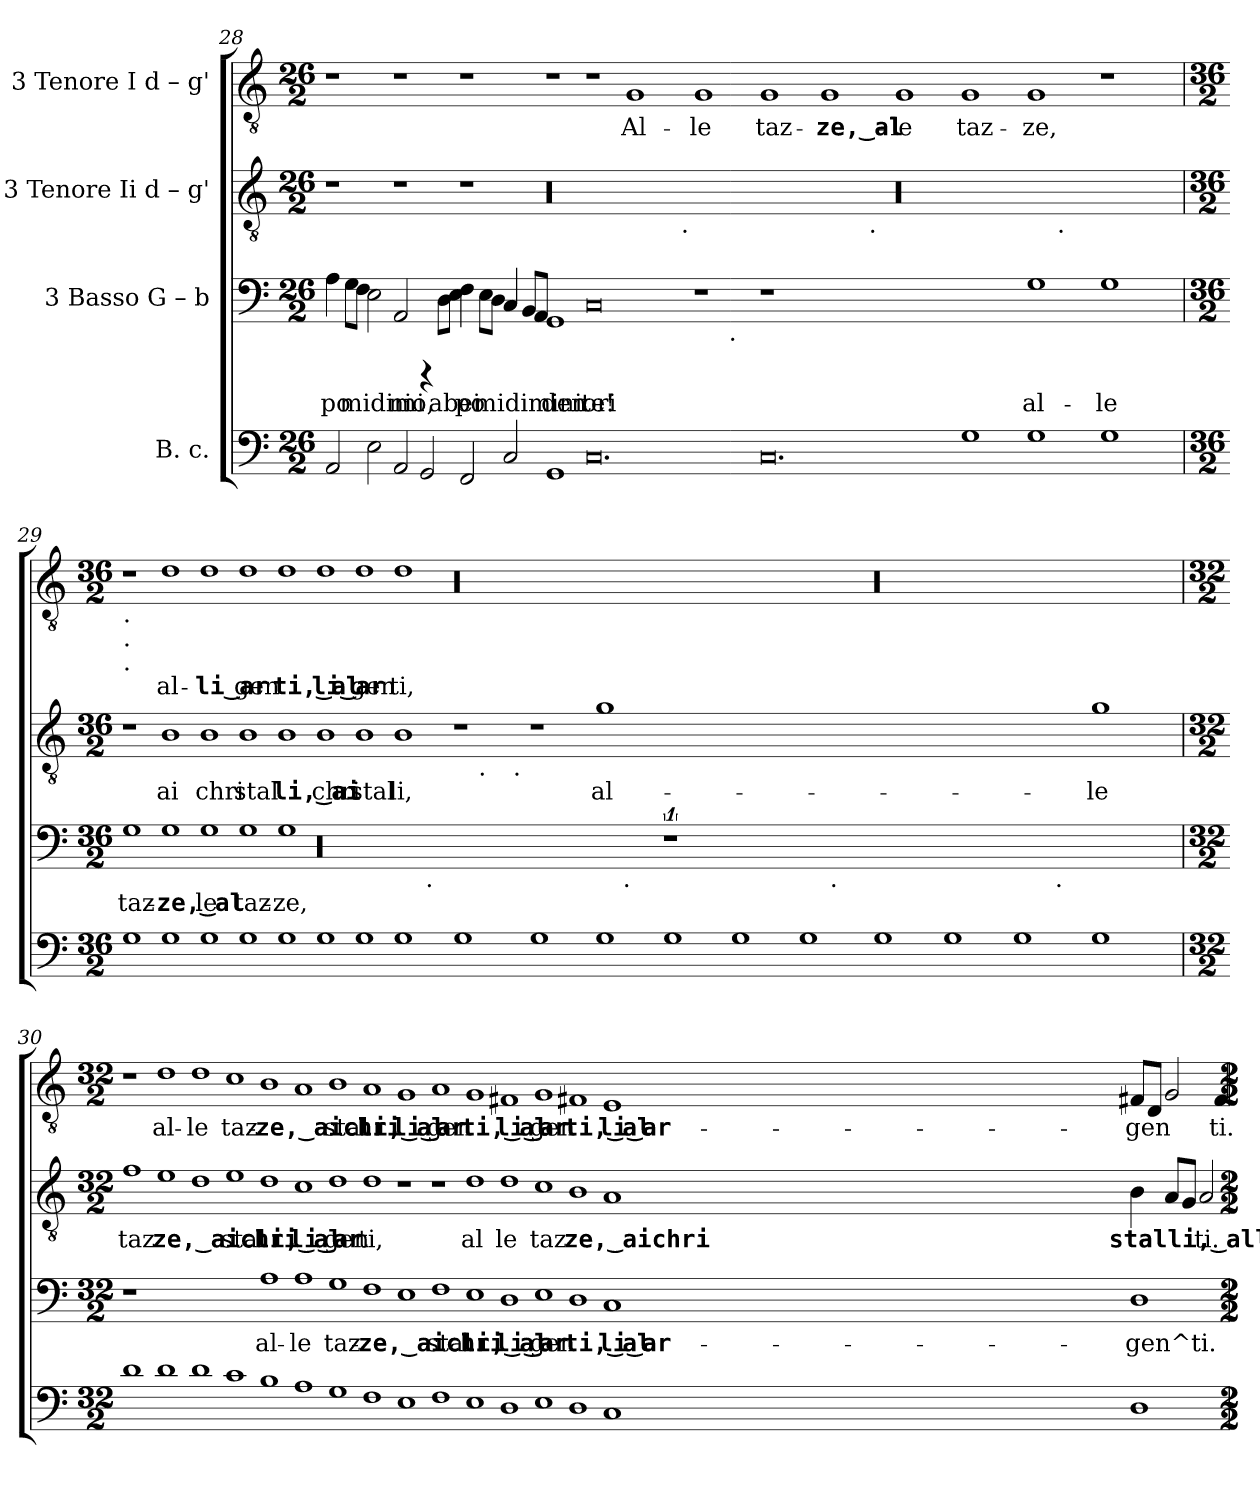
**kern	**kern	**text	**kern	**text	**kern	**text
*part4	*part3	*part3	*part2	*part2	*part1	*part1
*staff4	*staff3	*staff3	*staff2	*staff2	*staff1	*staff1
*I"B. c.	*I"3  Basso  G – b	*	*I"3  Tenore Ii  d – g'	*	*I"3  Tenore I  d – g'	*
!!LO:LB:g=z
*clefF4	*clefF4	*	*clefGv2	*	*clefGv2	*
*k[]	*k[]	*	*k[]	*	*k[]	*
*C:	*C:	*	*C:	*	*C:	*
*M26/2	*M26/2	*	*M26/2	*	*M26/2	*
=28	=28	=28	=28	=28	=28	=28
!	!	!LO:LY:b:rj	!	!	!	!
*	*^	*	*^	*	*	*
*	*	*	*	*	*^	*	*	*
*	*	*	*	*	*	*^	*	*	*
2AA/	4A\	1ryy	po-	1r	1ryy	1ryy	1ryy	.	1r	.
!	!	!	!LO:LY:b:rj	!	!	!	!	!	!	!
.	8G\L	.	-midimi-	.	.	.	.	.	.	.
!	!	!	!LO:LY:b:rj	!	!	!	!	!	!	!
.	8F\J	.	--	.	.	.	.	.	.	.
!	!	!	!LO:LY:b:rj	!	!	!	!	!	!	!
2E\	2E\	.	--	.	.	.	.	.	.	.
!	!	!	!LO:LY:b:rj	!	!	!	!	!	!	!
2AA/	2AA/	1ryy	-nio,	1r	1ryy	1ryy	1ryy	.	1r	.
2GG/	4rCCC	.	.	.	.	.	.	.	.	.
!	!	!	!LO:LY:b:rj	!	!	!	!	!	!	!
.	8D\L	.	abei	.	.	.	.	.	.	.
!	!	!	!LO:LY:b:rj	!	!	!	!	!	!	!
.	8E\J	.	.	.	.	.	.	.	.	.
!	!	!	!LO:LY:b:rj	!	!	!	!	!	!	!
2FF/	4F\	1ryy	po-	1r	1ryy	1ryy	1ryy	.	1r	.
!	!	!	!LO:LY:b:rj	!	!	!	!	!	!	!
.	8E\L	.	-midiminiori-	.	.	.	.	.	.	.
!	!	!	!LO:LY:b:rj	!	!	!	!	!	!	!
.	8D\J	.	--	.	.	.	.	.	.	.
!	!	!	!LO:LY:b:rj	!	!	!	!	!	!	!
2C/	4C/	.	--	.	.	.	.	.	.	.
!	!	!	!LO:LY:b:rj	!	!	!	!	!	!	!
.	8BB/L	.	--	.	.	.	.	.	.	.
!	!	!	!LO:LY:b:rj	!	!	!	!	!	!	!
.	8AA/J	.	--	.	.	.	.	.	.	.
!	!	!	!LO:LY:b:rj	!	!	!	!	!	!	!
1GG	1GG	1ryy	-den-	00.r	1ryy	1ryy	1ryy	.	1r	.
!	!	!	!LO:LY:b:rj	!	!	!	!	!	!	!
0.C	0C	1ryy	-te!	.	1ryy	1ryy	1ryy	.	1r	.
!	!	!	!	!	!	!	!	!	!	!LO:LY:b:cj
.	.	1ryy	.	.	2ryy	1ryy	1ryy	.	1G	Al-
.	.	.	.	.	4ryy	.	.	.	.	.
.	.	.	.	.	16ryy	.	.	.	.	.
.	.	.	.	.	64ryy	.	.	.	.	.
!	!	!	!	!	!LO:TX:b:t=.	!	!	!	!	!
.	.	.	.	.	1ryy	.	.	.	.	.
!	!	!	!	!	!	!	!	!	!	!LO:LY:b:cj
.	1r	2ryy	.	.	.	1ryy	1ryy	.	1G	-le
.	.	16ryy	.	.	.	.	.	.	.	.
!	!	!LO:TX:b:t=.	!	!	!	!	!	!	!	!
.	.	1ryy	.	.	.	.	.	.	.	.
.	.	.	.	.	1ryy	.	.	.	.	.
!	!	!	!	!	!	!	!	!	!	!LO:LY:b:cj
0.C	1r	.	.	.	.	1ryy	1ryy	.	1G	taz-
.	.	1ryy	.	.	.	.	.	.	.	.
.	.	.	.	.	1ryy	.	.	.	.	.
!	!	!	!	!	!	!	!	!	!	!LO:LY:b:cj
.	0.ryy	.	.	.	.	2ryy	1ryy	.	1G	-ze,‿al-
.	.	.	.	.	.	8ryy	.	.	.	.
.	.	1ryy	.	.	.	.	.	.	.	.
.	.	.	.	.	.	32.ryy	.	.	.	.
!	!	!	!	!	!	!LO:TX:b:t=.	!	!	!	!
.	.	.	.	.	.	1ryy	.	.	.	.
.	.	.	.	.	1ryy	.	.	.	.	.
!	!	!	!	!	!	!	!	!	!	!LO:LY:b:cj
.	.	.	.	00r	.	.	1ryy	.	1G	-le
.	.	1ryy	.	.	.	.	.	.	.	.
.	.	.	.	.	.	1ryy	.	.	.	.
.	.	.	.	.	1ryy	.	.	.	.	.
!	!	!	!	!	!	!	!	!	!	!LO:LY:b:cj
1G	.	.	.	.	.	.	1ryy	.	1G	taz-
.	.	1ryy	.	.	.	.	.	.	.	.
.	.	.	.	.	.	1ryy	.	.	.	.
.	.	.	.	.	1ryy	.	.	.	.	.
!	!	!	!LO:LY:b:rj	!	!	!	!	!	!	!LO:LY:b:cj
1G	1G	.	al-	.	.	.	2ryy	.	1G	-ze,
.	.	.	.	.	.	.	64ryy	.	.	.
!	!	!	!	!	!	!	!LO:TX:b:t=.	!	!	!
.	.	.	.	.	.	.	1ryy	.	.	.
.	.	1ryy	.	.	.	.	.	.	.	.
.	.	.	.	.	.	1ryy	.	.	.	.
.	.	.	.	.	1ryy	.	.	.	.	.
!	!	!	!LO:LY:b:rj	!	!	!	!	!	!	!
1G	1G	.	-le	.	.	.	.	.	1r	.
.	.	.	.	.	.	.	4ryy	.	.	.
.	.	4..ryy	.	.	.	.	.	.	.	.
.	.	.	.	.	.	4ryy	.	.	.	.
.	.	.	.	.	.	.	8...ryy	.	.	.
.	.	.	.	.	8ryy	.	.	.	.	.
.	.	.	.	.	.	16ryy	.	.	.	.
.	.	.	.	.	32.ryy	.	.	.	.	.
.	.	.	.	.	.	64ryy	.	.	.	.
*	*v	*v	*	*	*	*	*	*	*	*
*	*	*	*v	*v	*v	*v	*	*	*
!!LO:LB:g=z
=29	=29	=29	=29	=29	=29	=29
*M36/2	*M36/2	*	*M36/2	*	*M36/2	*
*	*^	*	*^	*	*	*
*	*	*	*	*	*^	*	*	*
*	*	*	*	*	*	*^	*	*	*
!	!	!	!	!	!	!	!	!	!LO:TX:b:t=.	!
!	!	!	!	!	!	!	!	!	!LO:TX:b:t=.	!
!	!	!	!	!	!	!	!	!	!LO:TX:b:t=.	!
!	!	!	!LO:LY:b:rj	!	!	!	!	!	!	!
*	*^	*^	*	*	*	*	*	*	*	*
*	*	*	*^	*	*	*	*	*v	*v	*	*	*
1G	1G	1ryy	1ryy	1ryy	1ryy	taz-	1r	1ryy	1ryy	.	1r	.
!	!	!	!	!	!	!LO:LY:b:rj	!	!	!	!LO:LY:b:rj	!	!LO:LY:b:cj
1G	1G	1ryy	1ryy	1ryy	1ryy	-ze,‿al-	1B	1ryy	1ryy	ai	1d	al-
!	!	!	!	!	!	!LO:LY:b:rj	!	!	!	!LO:LY:b:rj	!	!LO:LY:b:cj
1G	1G	1ryy	1ryy	1ryy	1ryy	-le	1B	1ryy	1ryy	chri-	1d	-li‿ar-
!	!	!	!	!	!	!LO:LY:b:rj	!	!	!	!LO:LY:b:rj	!	!LO:LY:b:cj
1G	1G	1ryy	1ryy	1ryy	1ryy	taz-	1B	1ryy	1ryy	-stal-	1d	-gen-
!	!	!	!	!	!	!LO:LY:b:rj	!	!	!	!LO:LY:b:rj	!	!LO:LY:b:cj
1G	1G	1ryy	1ryy	1ryy	1ryy	-ze,	1B	1ryy	1ryy	-li,‿ai	1d	-ti,‿al-
!	!	!	!	!	!	!	!	!	!	!LO:LY:b:rj	!	!LO:LY:b:cj
1G	00.r	1ryy	1ryy	1ryy	1ryy	.	1B	1ryy	1ryy	chri-	1d	-li‿ar-
!	!	!	!	!	!	!	!	!	!	!LO:LY:b:rj	!	!LO:LY:b:cj
1G	.	1ryy	1ryy	1ryy	1ryy	.	1B	1ryy	1ryy	-stal-	1d	-gen-
!	!	!	!	!	!	!	!	!	!	!LO:LY:b:rj	!	!LO:LY:b:cj
1G	.	4ryy	1ryy	1ryy	1ryy	.	1B	1ryy	1ryy	-li,	1d	-ti,
.	.	8ryy	.	.	.	.	.	.	.	.	.	.
.	.	64ryy	.	.	.	.	.	.	.	.	.	.
!	!	!LO:TX:b:t=.	!	!	!	!	!	!	!	!	!	!
.	.	1ryy	.	.	.	.	.	.	.	.	.	.
1G	.	.	1ryy	1ryy	1ryy	.	1r	4ryy	2ryy	.	00.r	.
.	.	.	.	.	.	.	.	16ryy	.	.	.	.
!	!	!	!	!	!	!	!	!LO:TX:b:t=.	!	!	!	!
.	.	.	.	.	.	.	.	1ryy	.	.	.	.
.	.	1ryy	.	.	.	.	.	.	.	.	.	.
.	.	.	.	.	.	.	.	.	8...ryy	.	.	.
!	!	!	!	!	!	!	!	!	!LO:TX:b:t=.	!	!	!
.	.	.	.	.	.	.	.	.	1ryy	.	.	.
1G	.	.	1ryy	1ryy	1ryy	.	1r	.	.	.	.	.
.	.	.	.	.	.	.	.	1ryy	.	.	.	.
.	.	1ryy	.	.	.	.	.	.	.	.	.	.
.	.	.	.	.	.	.	.	.	1ryy	.	.	.
!	!	!	!	!	!	!	!	!	!	!LO:LY:b:rj	!	!
1G	.	.	4.ryy	1ryy	1ryy	.	1g	.	.	al-	.	.
.	.	.	.	.	.	.	.	1ryy	.	.	.	.
!	!	!	!LO:TX:b:t=.	!	!	!	!	!	!	!	!	!
.	.	.	1ryy	.	.	.	.	.	.	.	.	.
.	.	1ryy	.	.	.	.	.	.	.	.	.	.
.	.	.	.	.	.	.	.	.	1ryy	.	.	.
1G	1%7r	.	.	1ryy	1ryy	.	00.ryy	.	.	.	.	.
.	.	.	.	.	.	.	.	1ryy	.	.	.	.
.	.	.	1ryy	.	.	.	.	.	.	.	.	.
.	.	1ryy	.	.	.	.	.	.	.	.	.	.
.	.	.	.	.	.	.	.	.	1ryy	.	.	.
1G	.	.	.	1ryy	1ryy	.	.	.	.	.	.	.
.	.	.	.	.	.	.	.	1ryy	.	.	.	.
.	.	.	1ryy	.	.	.	.	.	.	.	.	.
.	.	1ryy	.	.	.	.	.	.	.	.	.	.
.	.	.	.	.	.	.	.	.	1ryy	.	.	.
1G	.	.	.	4ryy	1ryy	.	.	.	.	.	.	.
.	.	.	.	16..ryy	.	.	.	.	.	.	.	.
.	.	.	.	.	.	.	.	1ryy	.	.	.	.
!	!	!	!	!LO:TX:b:t=.	!	!	!	!	!	!	!	!
.	.	.	.	1ryy	.	.	.	.	.	.	.	.
.	.	.	1ryy	.	.	.	.	.	.	.	.	.
.	.	1ryy	.	.	.	.	.	.	.	.	.	.
.	.	.	.	.	.	.	.	.	1ryy	.	.	.
1G	.	.	.	.	1ryy	.	.	.	.	.	00r	.
.	.	.	.	.	.	.	.	1ryy	.	.	.	.
.	.	.	.	1ryy	.	.	.	.	.	.	.	.
.	.	.	1ryy	.	.	.	.	.	.	.	.	.
.	.	1ryy	.	.	.	.	.	.	.	.	.	.
.	.	.	.	.	.	.	.	.	1ryy	.	.	.
1G	.	.	.	.	1ryy	.	.	.	.	.	.	.
.	.	.	.	.	.	.	.	1ryy	.	.	.	.
.	.	.	.	1ryy	.	.	.	.	.	.	.	.
.	.	.	1ryy	.	.	.	.	.	.	.	.	.
.	.	1ryy	.	.	.	.	.	.	.	.	.	.
.	.	.	.	.	.	.	.	.	1ryy	.	.	.
1G	.	.	.	.	4ryy	.	.	.	.	.	.	.
.	.	.	.	.	8ryy	.	.	.	.	.	.	.
.	.	.	.	.	.	.	.	1ryy	.	.	.	.
.	.	.	.	1ryy	.	.	.	.	.	.	.	.
.	.	.	1ryy	.	32.ryy	.	.	.	.	.	.	.
.	.	1ryy	.	.	.	.	.	.	.	.	.	.
!	!	!	!	!	!LO:TX:b:t=.	!	!	!	!	!	!	!
.	.	.	.	.	1ryy	.	.	.	.	.	.	.
.	.	.	.	.	.	.	.	.	1ryy	.	.	.
!	!	!	!	!	!	!	!	!	!	!LO:LY:b:rj	!	!
1G	.	.	.	.	.	.	1g	.	.	-le	.	.
.	.	.	.	.	.	.	.	2ryy	.	.	.	.
.	.	.	.	2ryy	.	.	.	.	.	.	.	.
.	.	.	2ryy	.	.	.	.	.	.	.	.	.
.	.	2ryy	.	.	.	.	.	.	.	.	.	.
.	.	.	.	.	2ryy	.	.	.	.	.	.	.
.	.	.	.	.	.	.	.	.	4ryy	.	.	.
.	.	.	.	.	.	.	.	8.ryy	.	.	.	.
.	.	.	.	8ryy	.	.	.	.	.	.	.	.
.	.	.	8ryy	.	.	.	.	.	.	.	.	.
.	.	16..ryy	.	.	.	.	.	.	.	.	.	.
.	.	.	.	.	16ryy	.	.	.	.	.	.	.
.	.	.	.	64ryy	64ryy	.	.	.	64ryy	.	.	.
*	*v	*v	*v	*v	*v	*	*	*	*	*	*	*
*	*	*	*v	*v	*v	*	*	*
!!LO:PB:g=z
=30	=30	=30	=30	=30	=30	=30
*M32/2	*M32/2	*	*M32/2	*	*M32/2	*
*	*^	*	*^	*	*	*
*	*	*^	*	*	*^	*	*	*
*	*	*	*^	*	*	*	*	*	*	*
*	*	*	*	*^	*	*	*	*	*	*	*
!	!	!	!	!	!	!	!	!	!	!LO:LY:b:rj	!	!
*	*v	*v	*v	*v	*v	*	*	*	*	*	*	*
*	*	*	*v	*v	*v	*	*	*
1d	1r	.	1f	taz	1r	.
!	!	!	!	!LO:LY:b:rj	!	!LO:LY:b:cj
1d	0.ryy	.	1e	ze,‿aichri	1d	al-
!	!	!	!	!LO:LY:b:rj	!	!LO:LY:b:cj
1d	.	.	1d	.	1d	-le
!	!	!	!	!LO:LY:b:rj	!	!LO:LY:b:cj
1c	.	.	1e	stal	1c	taz-
!	!	!LO:LY:b:rj	!	!LO:LY:b:rj	!	!LO:LY:b:cj
1B	1A	al-	1d	li,‿al	1B	-ze,‿aichri-
!	!	!LO:LY:b:rj	!	!LO:LY:b:rj	!	!LO:LY:b:cj
1A	1A	-le	1c	li‿ar	1A	--
!	!	!LO:LY:b:rj	!	!LO:LY:b:rj	!	!LO:LY:b:cj
1G	1G	taz-	1d	gen	1B	-stal-
!	!	!LO:LY:b:rj	!	!LO:LY:b:rj	!	!LO:LY:b:cj
1F	1F	-ze,‿aichri-	1d	ti,	1A	-li,‿al-
!	!	!LO:LY:b:rj	!	!	!	!LO:LY:b:cj
1E	1E	--	1r	.	1G	-li‿ar-
!	!	!LO:LY:b:rj	!	!	!	!LO:LY:b:cj
1F	1F	-stal-	1r	.	1A	-gen-
!	!	!LO:LY:b:rj	!	!LO:LY:b:rj	!	!LO:LY:b:cj
1E	1E	-li,‿al-	1d	al	1G	-ti,‿al-
!	!	!LO:LY:b:rj	!	!LO:LY:b:rj	!	!LO:LY:b:cj
1D	1D	-li‿ar-	1d	le	1F#X	-li‿ar-
!	!	!LO:LY:b:rj	!	!LO:LY:b:rj	!	!LO:LY:b:cj
1E	1E	-gen-	1c	taz	1G	-gen-
!	!	!LO:LY:b:rj	!	!LO:LY:b:rj	!	!LO:LY:b:cj
1D	1D	-ti,‿al-	1B	ze,‿aichri	1F#X	-ti,‿al-
!	!	!LO:LY:b:rj	!	!LO:LY:b:rj	!	!LO:LY:b:cj
1C	1C	-li‿ar-	1A	.	1E	-li‿ar-
*M2/2	*M2/2	*	*M2/2	*	*M2/2	*
*met(c|)	*met(c|)	*	*met(c|)	*	*met(c|)	*
!	!	!LO:LY:b:rj	!	!LO:LY:b:rj	!	!LO:LY:b:cj
1D	1D	-gen^ti.-	4B\	stalli,‿alli‿argen	8F#X/L	-gen-
!	!	!	!	!	!	!LO:LY:b:cj
.	.	.	.	.	8D/J	--
!	!	!	!	!LO:LY:b:rj	!	!LO:LY:b:cj
.	.	.	8A/L	.	2G/	--
!	!	!	!	!LO:LY:b:rj	!	!
.	.	.	8G/J	.	.	.
!	!	!	!	!LO:LY:b:rj	!	!
.	.	.	2A/	ti.	.	.
!	!	!	!	!	!	!LO:LY:b:cj
.	.	.	.	.	4F#/	-ti.
=	=	=	=	=	=	=
*-	*-	*-	*-	*-	*-	*-
